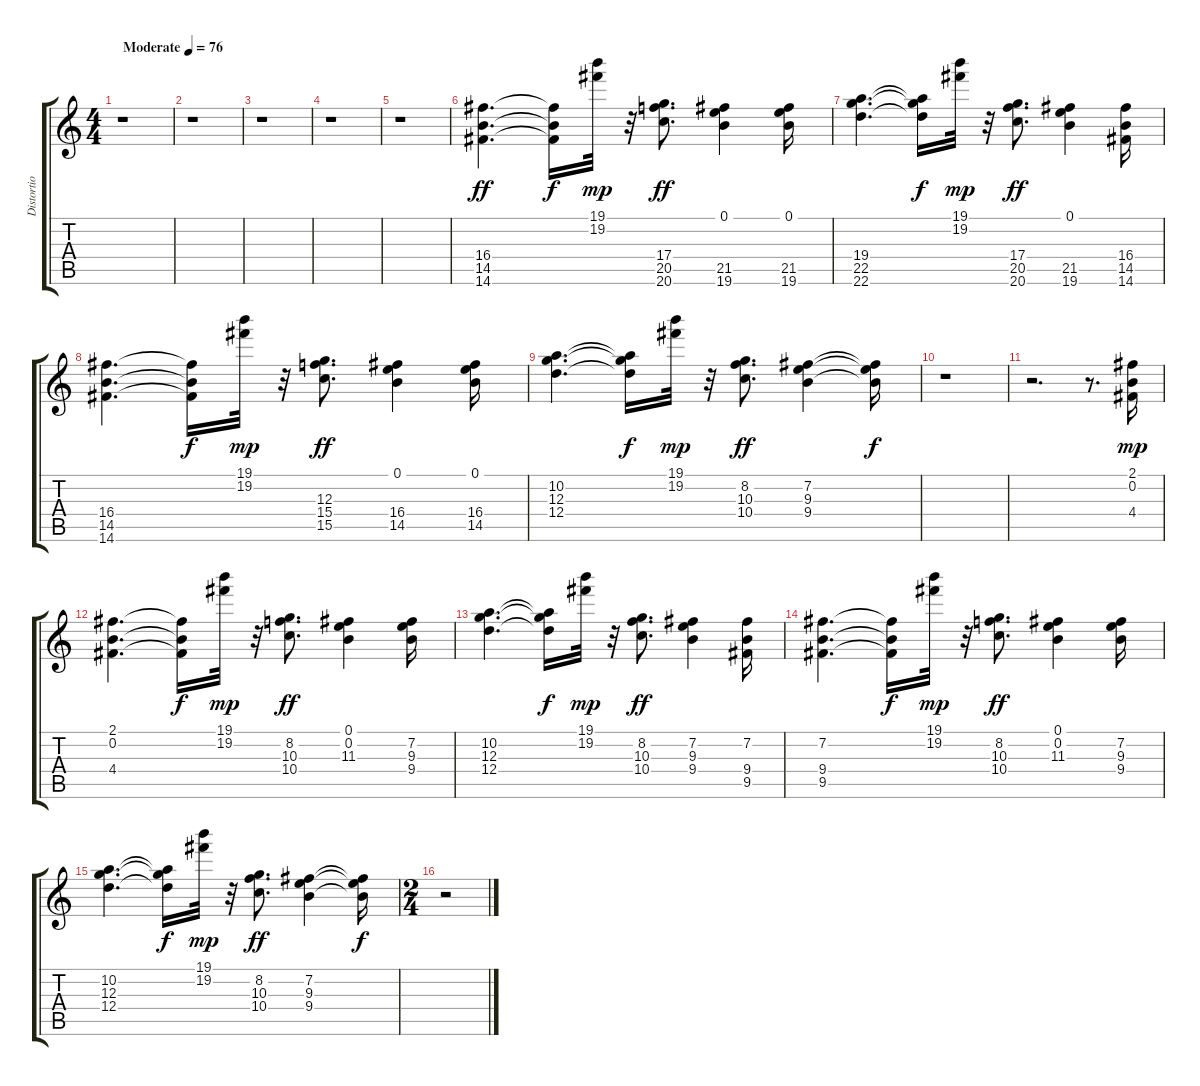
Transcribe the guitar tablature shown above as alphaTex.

\track ("Distortio" "Distortio") {instrument distortionguitar}
\staff {score tabs}
\tuning (E4 B3 G3 D3 A2 E2) {hide}
\ts (4 4)
\tempo (76 "Moderate")
\clef g2
\ks c
r.1{dy ff instrument distortionguitar} |
r.1 |
r.1 |
r.1 |
r.1 |
(16.4 14.5 14.6).4{d volume 16 instrument distortionguitar} (16.4{t} 14.5{t} 14.6{t}).16{dy f} (19.1 19.2).32{dy mp} r.32 (17.4 20.5 20.6).8{d dy ff} (0.1 21.5 19.6).4 (0.1 21.5 19.6).16 |
(19.4 22.5 22.6).4{d} (19.4{t} 22.5{t} 22.6{t}).16{dy f} (19.1 19.2).32{dy mp} r.32 (17.4 20.5 20.6).8{d dy ff} (0.1 21.5 19.6).4 (16.4 14.5 14.6).16 |
(16.4 14.5 14.6).4{d} (16.4{t} 14.5{t} 14.6{t}).16{dy f} (19.1 19.2).32{dy mp} r.32 (12.3 15.4 15.5).8{d dy ff} (0.1 16.4 14.5).4 (0.1 16.4 14.5).16 |
(10.2 12.3 12.4).4{d} (10.2{t} 12.3{t} 12.4{t}).16{dy f} (19.1 19.2).32{dy mp} r.32 (8.2 10.3 10.4).8{d dy ff} (7.2 9.3 9.4).4 (7.2{t} 9.3{t} 9.4{t}).16{dy f} |
r.1 |
r.2{d} r.8{d} (2.1 0.2 4.4).16{dy mp} |
(2.1 0.2 4.4).4{d} (2.1{t} 0.2{t} 4.4{t}).16{dy f} (19.1 19.2).32{dy mp} r.32 (8.2 10.3 10.4).8{d dy ff} (0.1 0.2 11.3).4 (7.2 9.3 9.4).16 |
(10.2 12.3 12.4).4{d} (10.2{t} 12.3{t} 12.4{t}).16{dy f} (19.1 19.2).32{dy mp} r.32 (8.2 10.3 10.4).8{d dy ff} (7.2 9.3 9.4).4 (7.2 9.4 9.5).16 |
(7.2 9.4 9.5).4{d} (7.2{t} 9.4{t} 9.5{t}).16{dy f} (19.1 19.2).32{dy mp} r.32 (8.2 10.3 10.4).8{d dy ff} (0.1 0.2 11.3).4 (7.2 9.3 9.4).16 |
(10.2 12.3 12.4).4{d} (10.2{t} 12.3{t} 12.4{t}).16{dy f} (19.1 19.2).32{dy mp} r.32 (8.2 10.3 10.4).8{d dy ff} (7.2 9.3 9.4).4 (7.2{t} 9.3{t} 9.4{t}).16{dy f} |
\ts (2 4)
r.2
